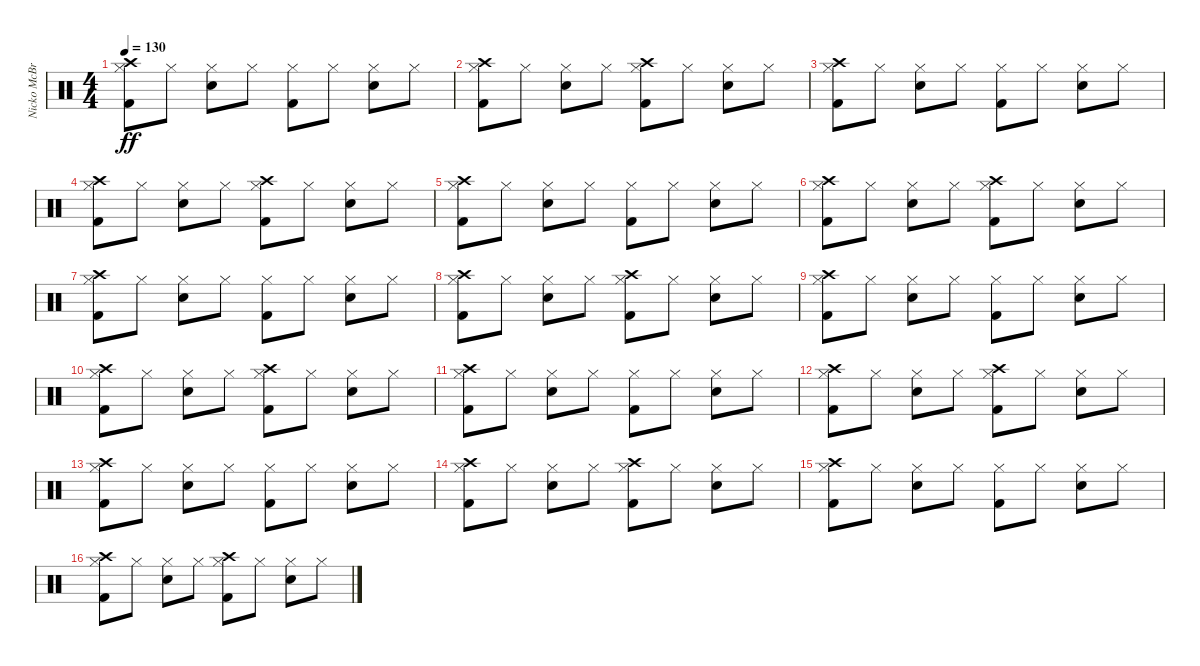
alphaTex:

\track ("Nicko McBrain" "Nicko McBr") {instrument percussion}
\staff {score}
\articulation defaults
\ts (4 4)
\tempo 130
\clef neutral
\ks c
("Kick (hit) 2" "Hi-Hat (closed)" "Crash high (hit)").8{dy ff} "Hi-Hat (closed)".8 ("Snare (hit) 2" "Hi-Hat (closed)").8 "Hi-Hat (closed)".8 ("Kick (hit) 2" "Hi-Hat (closed)").8 "Hi-Hat (closed)".8 ("Snare (hit) 2" "Hi-Hat (closed)").8 "Hi-Hat (closed)".8 |
("Kick (hit) 2" "Hi-Hat (closed)" "Crash high (hit)").8 "Hi-Hat (closed)".8 ("Snare (hit) 2" "Hi-Hat (closed)").8 "Hi-Hat (closed)".8 ("Kick (hit) 2" "Hi-Hat (closed)" "Crash high (hit)").8 "Hi-Hat (closed)".8 ("Snare (hit) 2" "Hi-Hat (closed)").8 "Hi-Hat (closed)".8 |
("Kick (hit) 2" "Hi-Hat (closed)" "Crash high (hit)").8 "Hi-Hat (closed)".8 ("Snare (hit) 2" "Hi-Hat (closed)").8 "Hi-Hat (closed)".8 ("Kick (hit) 2" "Hi-Hat (closed)").8 "Hi-Hat (closed)".8 ("Snare (hit) 2" "Hi-Hat (closed)").8 "Hi-Hat (closed)".8 |
("Kick (hit) 2" "Hi-Hat (closed)" "Crash high (hit)").8 "Hi-Hat (closed)".8 ("Snare (hit) 2" "Hi-Hat (closed)").8 "Hi-Hat (closed)".8 ("Kick (hit) 2" "Hi-Hat (closed)" "Crash high (hit)").8 "Hi-Hat (closed)".8 ("Snare (hit) 2" "Hi-Hat (closed)").8 "Hi-Hat (closed)".8 |
("Kick (hit) 2" "Hi-Hat (closed)" "Crash high (hit)").8 "Hi-Hat (closed)".8 ("Snare (hit) 2" "Hi-Hat (closed)").8 "Hi-Hat (closed)".8 ("Kick (hit) 2" "Hi-Hat (closed)").8 "Hi-Hat (closed)".8 ("Snare (hit) 2" "Hi-Hat (closed)").8 "Hi-Hat (closed)".8 |
("Kick (hit) 2" "Hi-Hat (closed)" "Crash high (hit)").8 "Hi-Hat (closed)".8 ("Snare (hit) 2" "Hi-Hat (closed)").8 "Hi-Hat (closed)".8 ("Kick (hit) 2" "Hi-Hat (closed)" "Crash high (hit)").8 "Hi-Hat (closed)".8 ("Snare (hit) 2" "Hi-Hat (closed)").8 "Hi-Hat (closed)".8 |
("Kick (hit) 2" "Hi-Hat (closed)" "Crash high (hit)").8 "Hi-Hat (closed)".8 ("Snare (hit) 2" "Hi-Hat (closed)").8 "Hi-Hat (closed)".8 ("Kick (hit) 2" "Hi-Hat (closed)").8 "Hi-Hat (closed)".8 ("Snare (hit) 2" "Hi-Hat (closed)").8 "Hi-Hat (closed)".8 |
("Kick (hit) 2" "Hi-Hat (closed)" "Crash high (hit)").8 "Hi-Hat (closed)".8 ("Snare (hit) 2" "Hi-Hat (closed)").8 "Hi-Hat (closed)".8 ("Kick (hit) 2" "Hi-Hat (closed)" "Crash high (hit)").8 "Hi-Hat (closed)".8 ("Snare (hit) 2" "Hi-Hat (closed)").8 "Hi-Hat (closed)".8 |
("Kick (hit) 2" "Hi-Hat (closed)" "Crash high (hit)").8 "Hi-Hat (closed)".8 ("Snare (hit) 2" "Hi-Hat (closed)").8 "Hi-Hat (closed)".8 ("Kick (hit) 2" "Hi-Hat (closed)").8 "Hi-Hat (closed)".8 ("Snare (hit) 2" "Hi-Hat (closed)").8 "Hi-Hat (closed)".8 |
("Kick (hit) 2" "Hi-Hat (closed)" "Crash high (hit)").8 "Hi-Hat (closed)".8 ("Snare (hit) 2" "Hi-Hat (closed)").8 "Hi-Hat (closed)".8 ("Kick (hit) 2" "Hi-Hat (closed)" "Crash high (hit)").8 "Hi-Hat (closed)".8 ("Snare (hit) 2" "Hi-Hat (closed)").8 "Hi-Hat (closed)".8 |
("Kick (hit) 2" "Hi-Hat (closed)" "Crash high (hit)").8 "Hi-Hat (closed)".8 ("Snare (hit) 2" "Hi-Hat (closed)").8 "Hi-Hat (closed)".8 ("Kick (hit) 2" "Hi-Hat (closed)").8 "Hi-Hat (closed)".8 ("Snare (hit) 2" "Hi-Hat (closed)").8 "Hi-Hat (closed)".8 |
("Kick (hit) 2" "Hi-Hat (closed)" "Crash high (hit)").8 "Hi-Hat (closed)".8 ("Snare (hit) 2" "Hi-Hat (closed)").8 "Hi-Hat (closed)".8 ("Kick (hit) 2" "Hi-Hat (closed)" "Crash high (hit)").8 "Hi-Hat (closed)".8 ("Snare (hit) 2" "Hi-Hat (closed)").8 "Hi-Hat (closed)".8 |
("Kick (hit) 2" "Hi-Hat (closed)" "Crash high (hit)").8 "Hi-Hat (closed)".8 ("Snare (hit) 2" "Hi-Hat (closed)").8 "Hi-Hat (closed)".8 ("Kick (hit) 2" "Hi-Hat (closed)").8 "Hi-Hat (closed)".8 ("Snare (hit) 2" "Hi-Hat (closed)").8 "Hi-Hat (closed)".8 |
("Kick (hit) 2" "Hi-Hat (closed)" "Crash high (hit)").8 "Hi-Hat (closed)".8 ("Snare (hit) 2" "Hi-Hat (closed)").8 "Hi-Hat (closed)".8 ("Kick (hit) 2" "Hi-Hat (closed)" "Crash high (hit)").8 "Hi-Hat (closed)".8 ("Snare (hit) 2" "Hi-Hat (closed)").8 "Hi-Hat (closed)".8 |
("Kick (hit) 2" "Hi-Hat (closed)" "Crash high (hit)").8 "Hi-Hat (closed)".8 ("Snare (hit) 2" "Hi-Hat (closed)").8 "Hi-Hat (closed)".8 ("Kick (hit) 2" "Hi-Hat (closed)").8 "Hi-Hat (closed)".8 ("Snare (hit) 2" "Hi-Hat (closed)").8 "Hi-Hat (closed)".8 |
("Kick (hit) 2" "Hi-Hat (closed)" "Crash high (hit)").8 "Hi-Hat (closed)".8 ("Snare (hit) 2" "Hi-Hat (closed)").8 "Hi-Hat (closed)".8 ("Kick (hit) 2" "Hi-Hat (closed)" "Crash high (hit)").8 "Hi-Hat (closed)".8 ("Snare (hit) 2" "Hi-Hat (closed)").8 "Hi-Hat (closed)".8
